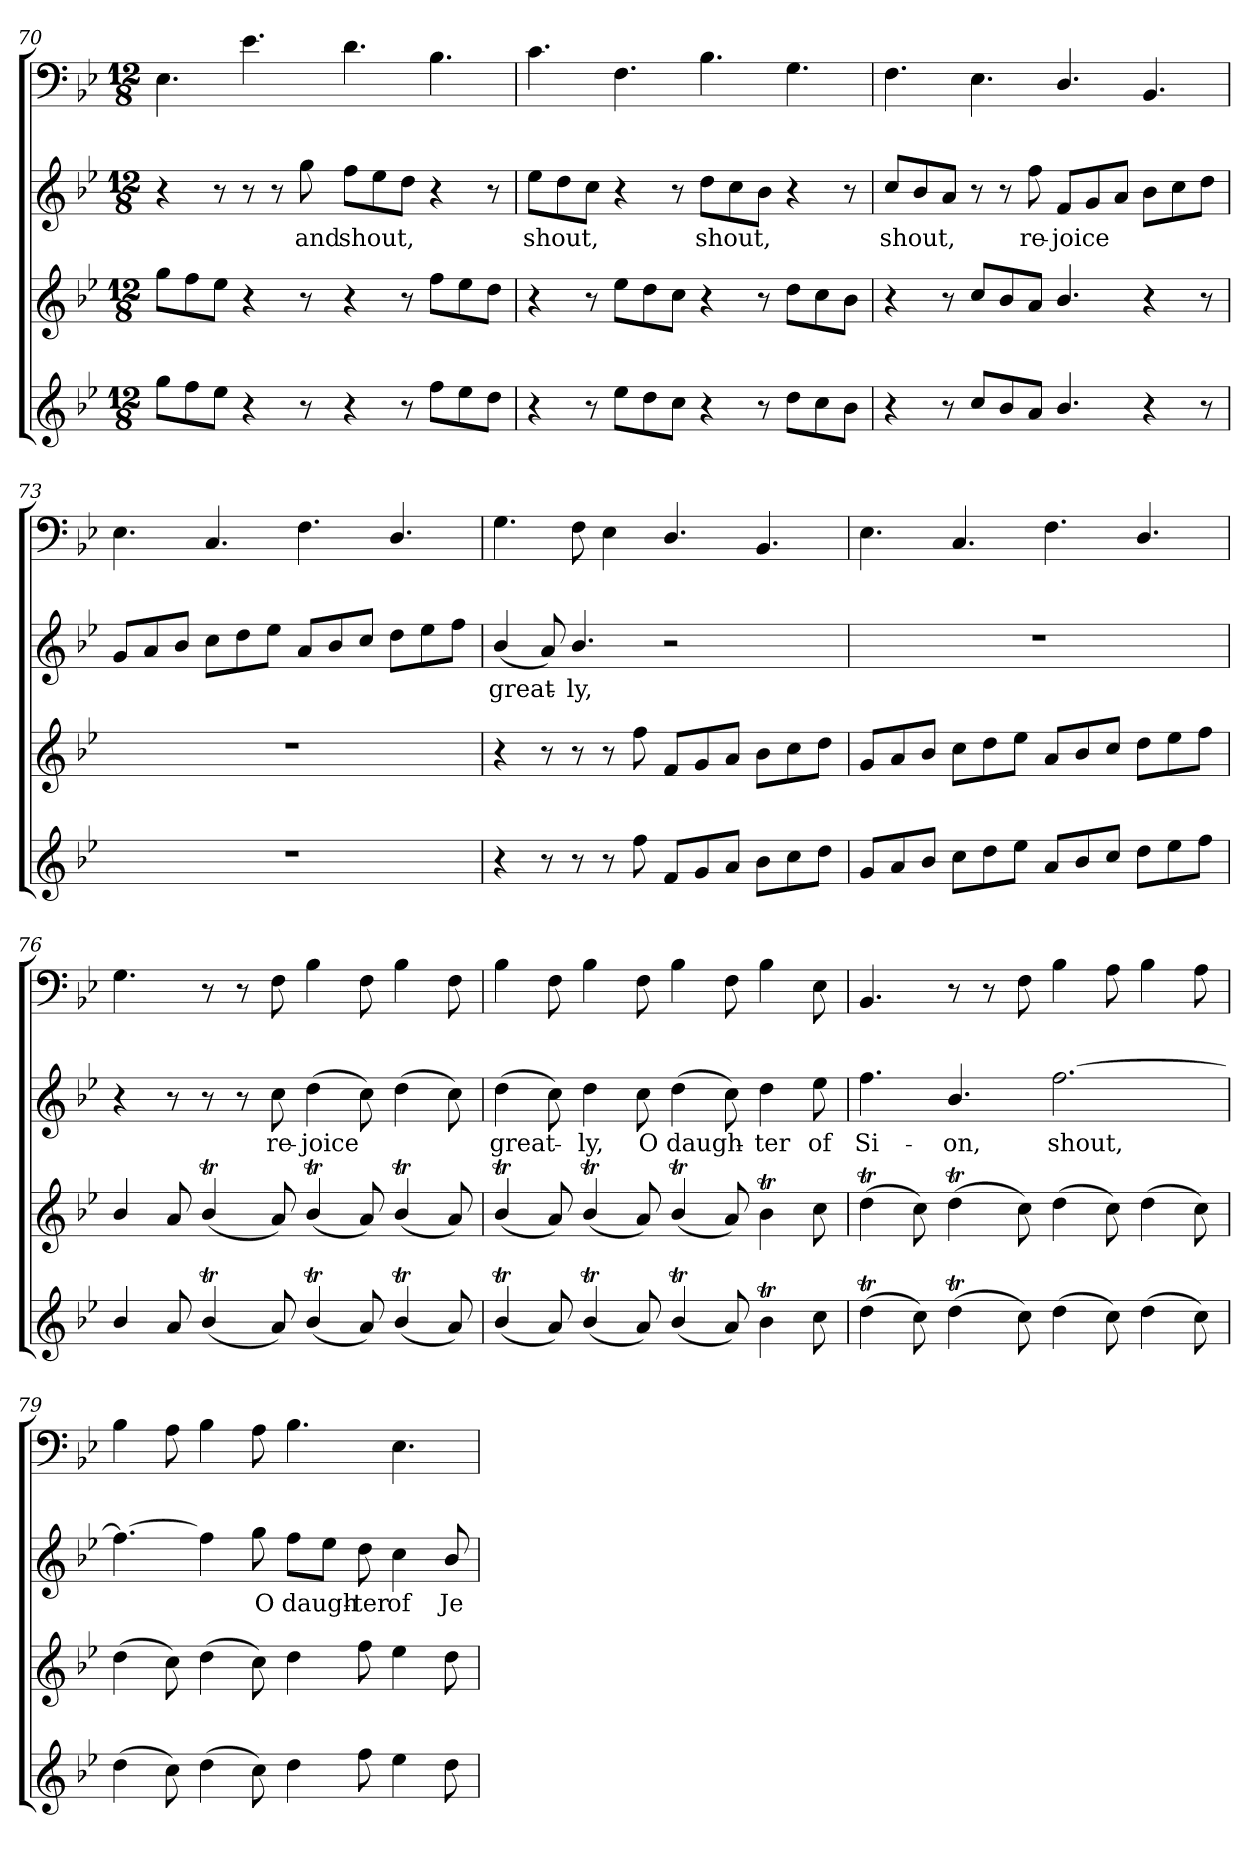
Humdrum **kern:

**kern	**kern	**kern	**text	**kern
*part4	*part3	*part2	*part2	*part1
*staff4	*staff3	*staff2	*staff2	*staff1
*clefG2	*clefG2	*clefG2	*	*clefF4
*k[b-e-]	*k[b-e-]	*k[b-e-]	*	*k[b-e-]
*B-:	*B-:	*B-:	*	*B-:
*M12/8	*M12/8	*M12/8	*	*M12/8
=70	=70	=70	=70	=70
8gg\L	8gg\L	4r	.	4.E-\
8ff\	8ff\	.	.	.
8ee-\J	8ee-\J	8r	.	.
4r	4r	8r	.	4.e-\
.	.	8r	.	.
8r	8r	8gg\	and	.
4r	4r	8ff\L	shout,	4.d\
.	.	8ee-\	.	.
8r	8r	8dd\J	.	.
8ff\L	8ff\L	4r	.	4.B-\
8ee-\	8ee-\	.	.	.
8dd\J	8dd\J	8r	.	.
=71	=71	=71	=71	=71
4r	4r	8ee-\L	shout,	4.c\
.	.	8dd\	.	.
8r	8r	8cc\J	.	.
8ee-\L	8ee-\L	4r	.	4.F\
8dd\	8dd\	.	.	.
8cc\J	8cc\J	8r	.	.
4r	4r	8dd\L	shout,	4.B-\
.	.	8cc\	.	.
8r	8r	8b-\J	.	.
8dd\L	8dd\L	4r	.	4.G\
8cc\	8cc\	.	.	.
8b-\J	8b-\J	8r	.	.
=72	=72	=72	=72	=72
4r	4r	8cc/L	shout,	4.F\
.	.	8b-/	.	.
8r	8r	8a/J	.	.
8cc/L	8cc/L	8r	.	4.E-\
8b-/	8b-/	8r	.	.
8a/J	8a/J	8ff\	re-	.
4.b-/	4.b-/	8f/L	-joice	4.D/
.	.	8g/	.	.
.	.	8a/J	.	.
4r	4r	8b-\L	.	4.BB-/
.	.	8cc\	.	.
8r	8r	8dd\J	.	.
=73	=73	=73	=73	=73
1.r	1.r	8g/L	.	4.E-\
.	.	8a/	.	.
.	.	8b-/J	.	.
.	.	8cc\L	.	4.C/
.	.	8dd\	.	.
.	.	8ee-\J	.	.
.	.	8a/L	.	4.F\
.	.	8b-/	.	.
.	.	8cc/J	.	.
.	.	8dd\L	.	4.D/
.	.	8ee-\	.	.
.	.	8ff\J	.	.
=74	=74	=74	=74	=74
4r	4r	(4b-/	great-	4.G\
8r	8r	8a/)	.	.
8r	8r	4.b-/	-ly,	8F\
8r	8r	.	.	4E-\
8ff\	8ff\	.	.	.
8f/L	8f/L	2r	.	4.D/
8g/	8g/	.	.	.
8a/J	8a/J	.	.	.
8b-\L	8b-\L	.	.	4.BB-/
8cc\	8cc\	4ryy	.	.
8dd\J	8dd\J	.	.	.
=75	=75	=75	=75	=75
8g/L	8g/L	1.r	.	4.E-\
8a/	8a/	.	.	.
8b-/J	8b-/J	.	.	.
8cc\L	8cc\L	.	.	4.C/
8dd\	8dd\	.	.	.
8ee-\J	8ee-\J	.	.	.
8a/L	8a/L	.	.	4.F\
8b-/	8b-/	.	.	.
8cc/J	8cc/J	.	.	.
8dd\L	8dd\L	.	.	4.D/
8ee-\	8ee-\	.	.	.
8ff\J	8ff\J	.	.	.
=76	=76	=76	=76	=76
4b-/	4b-/	4r	.	4.G\
8a/	8a/	8r	.	.
(4b-T/	(4b-T/	8r	.	8r
.	.	8r	.	8r
8a/)	8a/)	8cc\	re-	8F\
(4b-T/	(4b-T/	(4dd\	-joice	4B-\
8a/)	8a/)	8cc\)	.	8F\
(4b-T/	(4b-T/	(4dd\	.	4B-\
8a/)	8a/)	8cc\)	.	8F\
=77	=77	=77	=77	=77
(4b-T/	(4b-T/	(4dd\	great-	4B-\
8a/)	8a/)	8cc\)	.	8F\
(4b-T/	(4b-T/	4dd\	-ly,	4B-\
8a/)	8a/)	8cc\	O	8F\
(4b-T/	(4b-T/	(4dd\	daugh-	4B-\
8a/)	8a/)	8cc\)	.	8F\
4b-T\	4b-T\	4dd\	-ter	4B-\
8cc\	8cc\	8ee-\	of	8E-\
=78	=78	=78	=78	=78
(4ddt\	(4ddt\	4.ff\	Si-	4.BB-/
8cc\)	8cc\)	.	.	.
(4ddt\	(4ddt\	4.b-/	-on,	8r
.	.	.	.	8r
8cc\)	8cc\)	.	.	8F\
(4dd\	(4dd\	[2.ff\	shout,	4B-\
8cc\)	8cc\)	.	.	8A\
(4dd\	(4dd\	.	.	4B-\
8cc\)	8cc\)	.	.	8A\
=79	=79	=79	=79	=79
(4dd\	(4dd\	4.ff\_	.	4B-\
8cc\)	8cc\)	.	.	8A\
(4dd\	(4dd\	4ff\]	.	4B-\
8cc\)	8cc\)	8gg\	O	8A\
4dd\	4dd\	8ff\L	daugh-	4.B-\
.	.	8ee-\J	.	.
8ff\	8ff\	8dd\	-ter	.
4ee-\	4ee-\	4cc\	of	4.E-\
8dd\	8dd\	8b-/	Je-	.
=	=	=	=	=
*-	*-	*-	*-	*-
